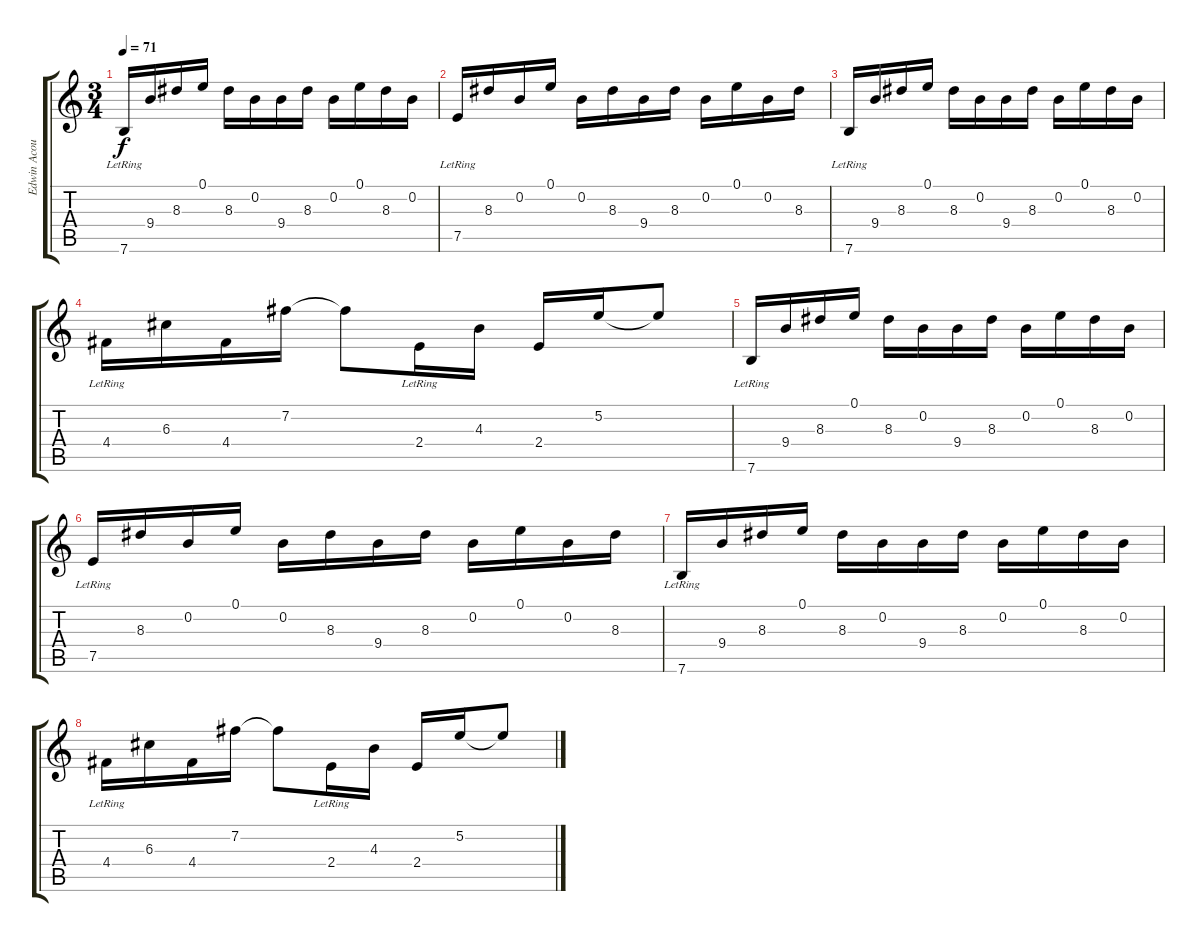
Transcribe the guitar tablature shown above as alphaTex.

\track ("Edwin Acoustic Guitar" "Edwin Acou") {instrument acousticguitarsteel}
\staff {score tabs}
\tuning (E4 B3 G3 D3 A2 E2) {hide}
\ts (3 4)
\tempo 71
\clef g2
\ks c
7.6{lr}.16{dy f} 9.4.16 8.3.16 0.1.16 8.3.16 0.2.16 9.4.16 8.3.16 0.2.16 0.1.16 8.3.16 0.2.16 |
7.5{lr}.16 8.3.16 0.2.16 0.1.16 0.2.16 8.3.16 9.4.16 8.3.16 0.2.16 0.1.16 0.2.16 8.3.16 |
7.6{lr}.16 9.4.16 8.3.16 0.1.16 8.3.16 0.2.16 9.4.16 8.3.16 0.2.16 0.1.16 8.3.16 0.2.16 |
4.4{lr}.16 6.3.16 4.4.16 7.2.16 7.2{t}.8 2.4{lr}.16 4.3.16 2.4.16 5.2.16 5.2{t}.8 |
7.6{lr}.16 9.4.16 8.3.16 0.1.16 8.3.16 0.2.16 9.4.16 8.3.16 0.2.16 0.1.16 8.3.16 0.2.16 |
7.5{lr}.16 8.3.16 0.2.16 0.1.16 0.2.16 8.3.16 9.4.16 8.3.16 0.2.16 0.1.16 0.2.16 8.3.16 |
7.6{lr}.16 9.4.16 8.3.16 0.1.16 8.3.16 0.2.16 9.4.16 8.3.16 0.2.16 0.1.16 8.3.16 0.2.16 |
4.4{lr}.16 6.3.16 4.4.16 7.2.16 7.2{t}.8 2.4{lr}.16 4.3.16 2.4.16 5.2.16 5.2{t}.8
